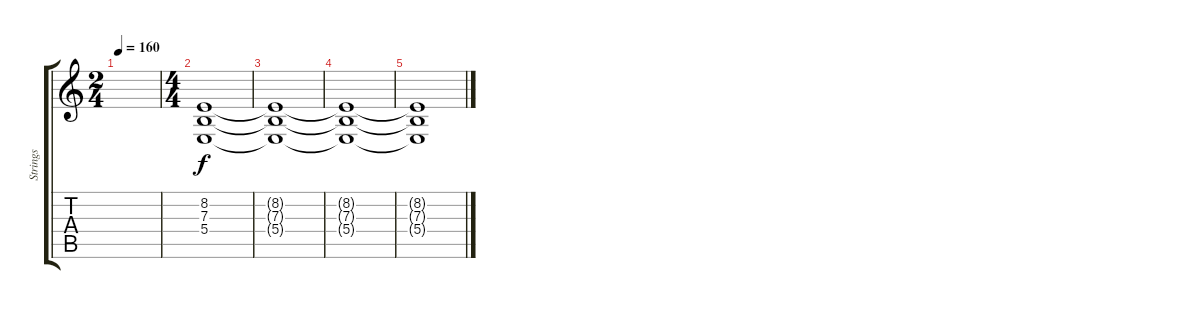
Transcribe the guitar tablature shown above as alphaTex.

\track ("Strings" "Strings") {instrument synthstrings2}
\staff {score tabs}
\tuning (Db4 Ab3 E3 B2 Gb2 B1) {hide}
\ts (2 4)
\tempo 160
\clef g2
\ks c
|
\ts (4 4)
(8.2 7.3 5.4).1 |
(8.2{t} 7.3{t} 5.4{t}).1 |
(8.2{t} 7.3{t} 5.4{t}).1 |
(8.2{t} 7.3{t} 5.4{t}).1
